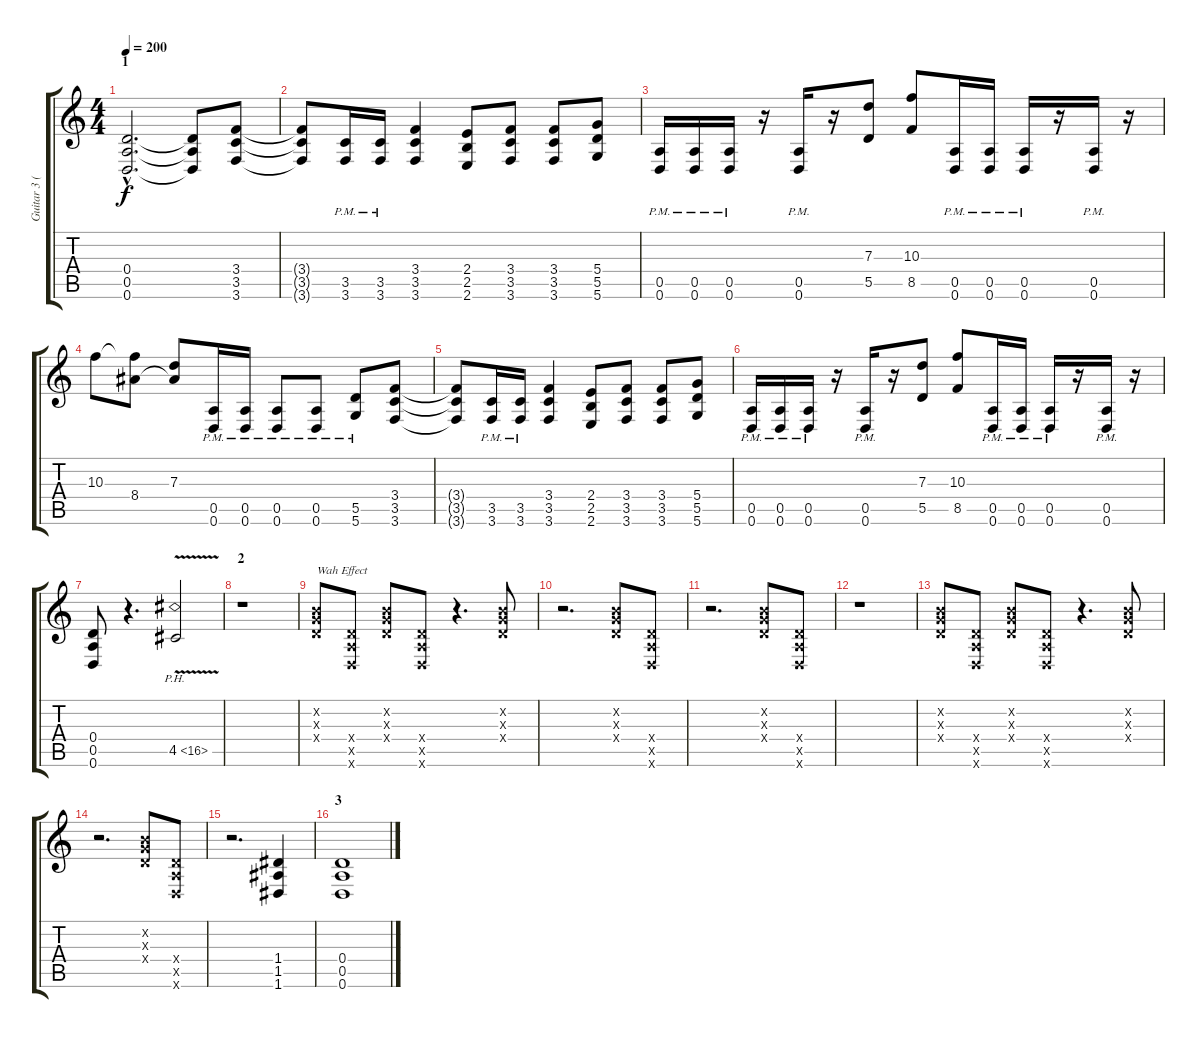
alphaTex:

\track ("Guitar 3 (Distortion)" "Guitar 3 (") {instrument distortionguitar}
\staff {score tabs}
\tuning (E4 B3 G3 D3 A2 D2) {hide}
\ts (4 4)
\section ("" "1")
\tempo 200
\clef g2
\ks c
(0.4{hac} 0.5{hac} 0.6{hac}).2{d dy f instrument distortionguitar} (0.4{t} 0.5{t} 0.6{t}).8 (3.4 3.5 3.6).8 |
(3.4{t} 3.5{t} 3.6{t}).8 (3.5{pm} 3.6{pm}).16 (3.5{pm} 3.6{pm}).16 (3.4 3.5 3.6).4 (2.4 2.5 2.6).8 (3.4 3.5 3.6).8 (3.4 3.5 3.6).8 (5.4 5.5 5.6).8 |
(0.5{pm} 0.6{pm}).16 (0.5{pm} 0.6{pm}).16 (0.5{pm} 0.6{pm}).16 r.16 (0.5{pm} 0.6{pm}).16 r.16 (7.3 5.5).8 (10.3 8.5).8 (0.5{pm} 0.6{pm}).16 (0.5{pm} 0.6{pm}).16 (0.5{pm} 0.6{pm}).16 r.16 (0.5{pm} 0.6{pm}).16 r.16 |
10.3.8 (10.3{t} 8.4).8 (7.3 8.4{t}).8 (0.5{pm} 0.6{pm}).16 (0.5{pm} 0.6{pm}).16 (0.5{pm} 0.6{pm}).8 (0.5{pm} 0.6{pm}).8 (5.5{pm} 5.6{pm}).8 (3.4 3.5 3.6).8 |
(3.4{t} 3.5{t} 3.6{t}).8 (3.5{pm} 3.6{pm}).16 (3.5{pm} 3.6{pm}).16 (3.4 3.5 3.6).4 (2.4 2.5 2.6).8 (3.4 3.5 3.6).8 (3.4 3.5 3.6).8 (5.4 5.5 5.6).8 |
(0.5{pm} 0.6{pm}).16 (0.5{pm} 0.6{pm}).16 (0.5{pm} 0.6{pm}).16 r.16 (0.5{pm} 0.6{pm}).16 r.16 (7.3 5.5).8 (10.3 8.5).8 (0.5{pm} 0.6{pm}).16 (0.5{pm} 0.6{pm}).16 (0.5{pm} 0.6{pm}).16 r.16 (0.5{pm} 0.6{pm}).16 r.16 |
(0.4 0.5 0.6).8 r.4{d} 4.5{ph 12 v}.2{instrument guitarharmonics} |
\section ("" "2")
r.1{instrument distortionguitar} |
(0.2{x} 0.3{x} 0.4{x}).8{txt "Wah Effect"} (0.4{x} 0.5{x} 0.6{x}).8 (0.2{x} 0.3{x} 0.4{x}).8 (0.4{x} 0.5{x} 0.6{x}).8 r.4{d} (0.2{x} 0.3{x} 0.4{x}).8 |
r.2{d} (0.2{x} 0.3{x} 0.4{x}).8 (0.4{x} 0.5{x} 0.6{x}).8 |
r.2{d} (0.2{x} 0.3{x} 0.4{x}).8 (0.4{x} 0.5{x} 0.6{x}).8 |
r.1 |
(0.2{x} 0.3{x} 0.4{x}).8 (0.4{x} 0.5{x} 0.6{x}).8 (0.2{x} 0.3{x} 0.4{x}).8 (0.4{x} 0.5{x} 0.6{x}).8 r.4{d} (0.2{x} 0.3{x} 0.4{x}).8 |
r.2{d} (0.2{x} 0.3{x} 0.4{x}).8 (0.4{x} 0.5{x} 0.6{x}).8 |
r.2{d} (1.4 1.5 1.6).4 |
\section ("" "3")
(0.4 0.5 0.6).1
